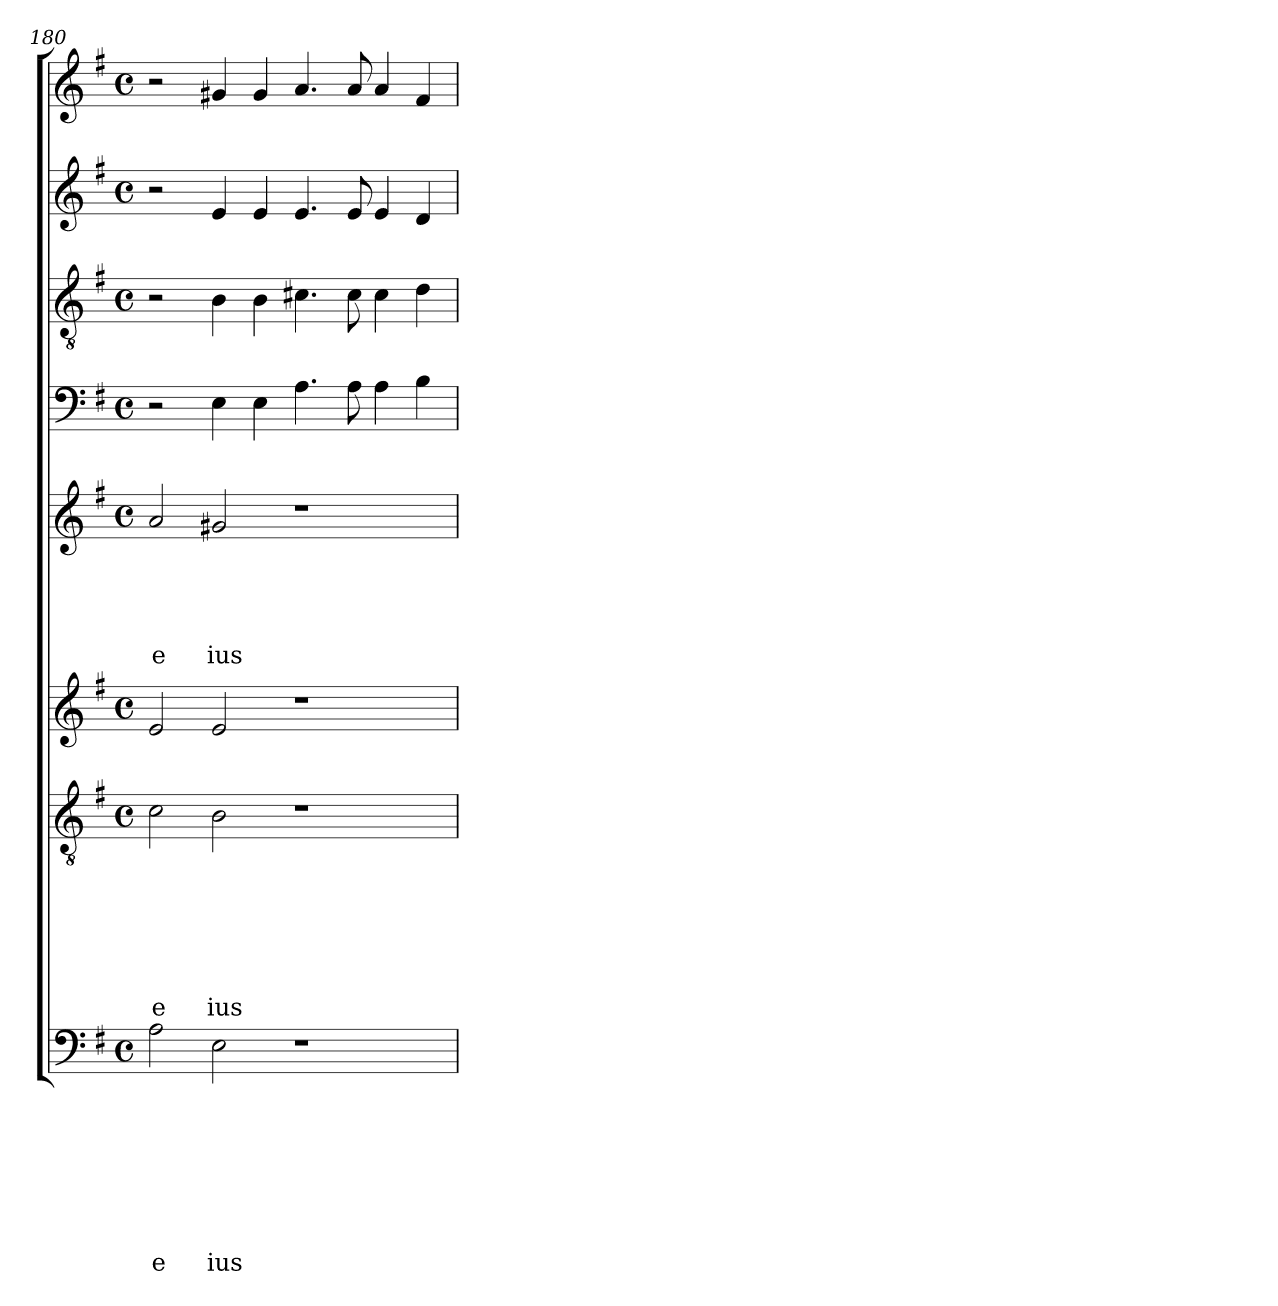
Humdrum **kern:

**kern	**text	**text	**text	**text	**text	**text	**text	**text	**kern	**text	**text	**text	**text	**text	**text	**text	**kern	**kern	**text	**text	**text	**text	**text	**kern	**kern	**kern	**kern
*part8	*part8	*part8	*part8	*part8	*part8	*part8	*part8	*part8	*part7	*part7	*part7	*part7	*part7	*part7	*part7	*part7	*part6	*part5	*part5	*part5	*part5	*part5	*part5	*part4	*part3	*part2	*part1
*staff8	*staff8	*staff8	*staff8	*staff8	*staff8	*staff8	*staff8	*staff8	*staff7	*staff7	*staff7	*staff7	*staff7	*staff7	*staff7	*staff7	*staff6	*staff5	*staff5	*staff5	*staff5	*staff5	*staff5	*staff4	*staff3	*staff2	*staff1
*clefF4	*	*	*	*	*	*	*	*	*clefGv2	*	*	*	*	*	*	*	*clefG2	*clefG2	*	*	*	*	*	*clefF4	*clefGv2	*clefG2	*clefG2
*k[f#]	*	*	*	*	*	*	*	*	*k[f#]	*	*	*	*	*	*	*	*k[f#]	*k[f#]	*	*	*	*	*	*k[f#]	*k[f#]	*k[f#]	*k[f#]
*G:	*	*	*	*	*	*	*	*	*G:	*	*	*	*	*	*	*	*G:	*G:	*	*	*	*	*	*G:	*G:	*G:	*G:
*M4/4	*	*	*	*	*	*	*	*	*M4/4	*	*	*	*	*	*	*	*M4/4	*M4/4	*	*	*	*	*	*M4/4	*M4/4	*M4/4	*M4/4
*met(c)	*	*	*	*	*	*	*	*	*met(c)	*	*	*	*	*	*	*	*met(c)	*met(c)	*	*	*	*	*	*met(c)	*met(c)	*met(c)	*met(c)
=180	=180	=180	=180	=180	=180	=180	=180	=180	=180	=180	=180	=180	=180	=180	=180	=180	=180	=180	=180	=180	=180	=180	=180	=180	=180	=180	=180
!	!	!	!	!	!	!	!	!LO:LY:b	!	!	!	!	!	!	!	!LO:LY:b	!	!	!	!	!	!	!LO:LY:b	!	!	!	!
2A\	.	.	.	.	.	.	.	e	2c\	.	.	.	.	.	.	e	2e/	2a/	.	.	.	.	e	2r	2r	2r	2r
!	!	!	!	!	!	!	!	!LO:LY:b	!	!	!	!	!	!	!	!LO:LY:b	!	!	!	!	!	!	!LO:LY:b	!	!	!	!
2E\	.	.	.	.	.	.	.	ius	2B\	.	.	.	.	.	.	ius	2e/	2g#X/	.	.	.	.	ius	4E\	4B\	4e/	4g#X/
.	.	.	.	.	.	.	.	.	.	.	.	.	.	.	.	.	.	.	.	.	.	.	.	4E\	4B\	4e/	4g#/
1r	.	.	.	.	.	.	.	.	1r	.	.	.	.	.	.	.	1r	1r	.	.	.	.	.	4.A\	4.c#X\	4.e/	4.a/
.	.	.	.	.	.	.	.	.	.	.	.	.	.	.	.	.	.	.	.	.	.	.	.	8A\	8c#\	8e/	8a/
.	.	.	.	.	.	.	.	.	.	.	.	.	.	.	.	.	.	.	.	.	.	.	.	4A\	4c#\	4e/	4a/
.	.	.	.	.	.	.	.	.	.	.	.	.	.	.	.	.	.	.	.	.	.	.	.	4B\	4d\	4d/	4f#/
=	=	=	=	=	=	=	=	=	=	=	=	=	=	=	=	=	=	=	=	=	=	=	=	=	=	=	=
*-	*-	*-	*-	*-	*-	*-	*-	*-	*-	*-	*-	*-	*-	*-	*-	*-	*-	*-	*-	*-	*-	*-	*-	*-	*-	*-	*-
